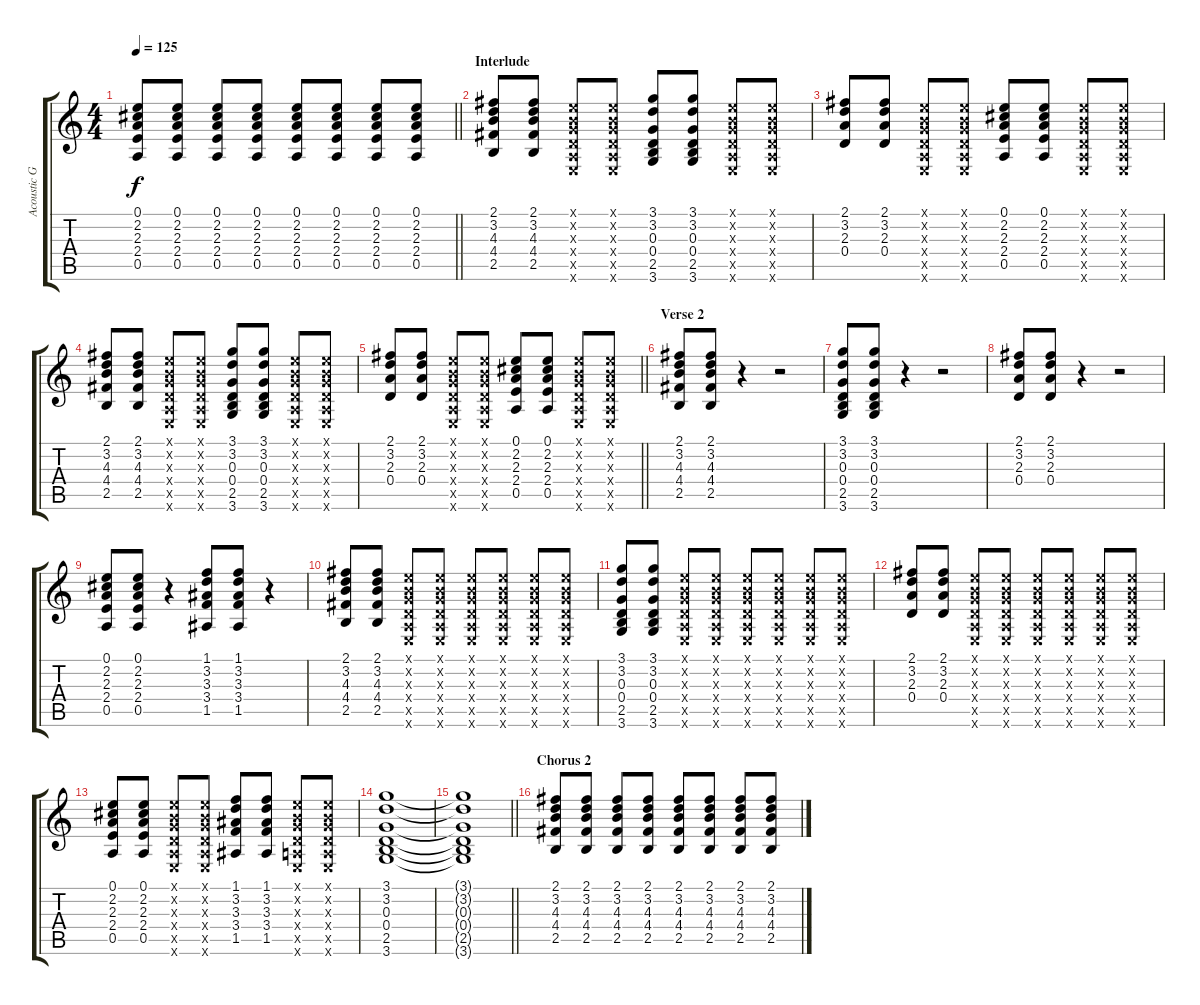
\track ("Acoustic Guitar" "Acoustic G") {instrument acousticguitarsteel}
\staff {score tabs}
\tuning (E4 B3 G3 D3 A2 E2) {hide}
\ts (4 4)
\tempo 125
\clef g2
\barLineRight lightlight
\ks c
(0.1 2.2 2.3 2.4 0.5).8{dy f} (0.1 2.2 2.3 2.4 0.5).8 (0.1 2.2 2.3 2.4 0.5).8 (0.1 2.2 2.3 2.4 0.5).8 (0.1 2.2 2.3 2.4 0.5).8 (0.1 2.2 2.3 2.4 0.5).8 (0.1 2.2 2.3 2.4 0.5).8 (0.1 2.2 2.3 2.4 0.5).8 |
\section ("" "Interlude")
(2.1 3.2 4.3 4.4 2.5).8 (2.1 3.2 4.3 4.4 2.5).8 (0.1{x} 0.2{x} 0.3{x} 0.4{x} 0.5{x} 0.6{x}).8 (0.1{x} 0.2{x} 0.3{x} 0.4{x} 0.5{x} 0.6{x}).8 (3.1 3.2 0.3 0.4 2.5 3.6).8 (3.1 3.2 0.3 0.4 2.5 3.6).8 (0.1{x} 0.2{x} 0.3{x} 0.4{x} 0.5{x} 0.6{x}).8 (0.1{x} 0.2{x} 0.3{x} 0.4{x} 0.5{x} 0.6{x}).8 |
(2.1 3.2 2.3 0.4).8 (2.1 3.2 2.3 0.4).8 (0.1{x} 0.2{x} 0.3{x} 0.4{x} 0.5{x} 0.6{x}).8 (0.1{x} 0.2{x} 0.3{x} 0.4{x} 0.5{x} 0.6{x}).8 (0.1 2.2 2.3 2.4 0.5).8 (0.1 2.2 2.3 2.4 0.5).8 (0.1{x} 0.2{x} 0.3{x} 0.4{x} 0.5{x} 0.6{x}).8 (0.1{x} 0.2{x} 0.3{x} 0.4{x} 0.5{x} 0.6{x}).8 |
(2.1 3.2 4.3 4.4 2.5).8 (2.1 3.2 4.3 4.4 2.5).8 (0.1{x} 0.2{x} 0.3{x} 0.4{x} 0.5{x} 0.6{x}).8 (0.1{x} 0.2{x} 0.3{x} 0.4{x} 0.5{x} 0.6{x}).8 (3.1 3.2 0.3 0.4 2.5 3.6).8 (3.1 3.2 0.3 0.4 2.5 3.6).8 (0.1{x} 0.2{x} 0.3{x} 0.4{x} 0.5{x} 0.6{x}).8 (0.1{x} 0.2{x} 0.3{x} 0.4{x} 0.5{x} 0.6{x}).8 |
\barLineRight lightlight
(2.1 3.2 2.3 0.4).8 (2.1 3.2 2.3 0.4).8 (0.1{x} 0.2{x} 0.3{x} 0.4{x} 0.5{x} 0.6{x}).8 (0.1{x} 0.2{x} 0.3{x} 0.4{x} 0.5{x} 0.6{x}).8 (0.1 2.2 2.3 2.4 0.5).8 (0.1 2.2 2.3 2.4 0.5).8 (0.1{x} 0.2{x} 0.3{x} 0.4{x} 0.5{x} 0.6{x}).8 (0.1{x} 0.2{x} 0.3{x} 0.4{x} 0.5{x} 0.6{x}).8 |
\section ("" "Verse 2")
(2.1 3.2 4.3 4.4 2.5).8 (2.1 3.2 4.3 4.4 2.5).8 r.4 r.2 |
(3.1 3.2 0.3 0.4 2.5 3.6).8 (3.1 3.2 0.3 0.4 2.5 3.6).8 r.4 r.2 |
(2.1 3.2 2.3 0.4).8 (2.1 3.2 2.3 0.4).8 r.4 r.2 |
(0.1 2.2 2.3 2.4 0.5).8 (0.1 2.2 2.3 2.4 0.5).8 r.4 (1.1 3.2 3.3 3.4 1.5).8 (1.1 3.2 3.3 3.4 1.5).8 r.4 |
(2.1 3.2 4.3 4.4 2.5).8 (2.1 3.2 4.3 4.4 2.5).8 (0.1{x} 0.2{x} 0.3{x} 0.4{x} 0.5{x} 0.6{x}).8 (0.1{x} 0.2{x} 0.3{x} 0.4{x} 0.5{x} 0.6{x}).8 (0.1{x} 0.2{x} 0.3{x} 0.4{x} 0.5{x} 0.6{x}).8 (0.1{x} 0.2{x} 0.3{x} 0.4{x} 0.5{x} 0.6{x}).8 (0.1{x} 0.2{x} 0.3{x} 0.4{x} 0.5{x} 0.6{x}).8 (0.1{x} 0.2{x} 0.3{x} 0.4{x} 0.5{x} 0.6{x}).8 |
(3.1 3.2 0.3 0.4 2.5 3.6).8 (3.1 3.2 0.3 0.4 2.5 3.6).8 (0.1{x} 0.2{x} 0.3{x} 0.4{x} 0.5{x} 0.6{x}).8 (0.1{x} 0.2{x} 0.3{x} 0.4{x} 0.5{x} 0.6{x}).8 (0.1{x} 0.2{x} 0.3{x} 0.4{x} 0.5{x} 0.6{x}).8 (0.1{x} 0.2{x} 0.3{x} 0.4{x} 0.5{x} 0.6{x}).8 (0.1{x} 0.2{x} 0.3{x} 0.4{x} 0.5{x} 0.6{x}).8 (0.1{x} 0.2{x} 0.3{x} 0.4{x} 0.5{x} 0.6{x}).8 |
(2.1 3.2 2.3 0.4).8 (2.1 3.2 2.3 0.4).8 (0.1{x} 0.2{x} 0.3{x} 0.4{x} 0.5{x} 0.6{x}).8 (0.1{x} 0.2{x} 0.3{x} 0.4{x} 0.5{x} 0.6{x}).8 (0.1{x} 0.2{x} 0.3{x} 0.4{x} 0.5{x} 0.6{x}).8 (0.1{x} 0.2{x} 0.3{x} 0.4{x} 0.5{x} 0.6{x}).8 (0.1{x} 0.2{x} 0.3{x} 0.4{x} 0.5{x} 0.6{x}).8 (0.1{x} 0.2{x} 0.3{x} 0.4{x} 0.5{x} 0.6{x}).8 |
(0.1 2.2 2.3 2.4 0.5).8 (0.1 2.2 2.3 2.4 0.5).8 (0.1{x} 0.2{x} 0.3{x} 0.4{x} 0.5{x} 0.6{x}).8 (0.1{x} 0.2{x} 0.3{x} 0.4{x} 0.5{x} 0.6{x}).8 (1.1 3.2 3.3 3.4 1.5).8 (1.1 3.2 3.3 3.4 1.5).8 (0.1{x} 0.2{x} 0.3{x} 0.4{x} 0.5{x} 0.6{x}).8 (0.1{x} 0.2{x} 0.3{x} 0.4{x} 0.5{x} 0.6{x}).8 |
(3.1 3.2 0.3 0.4 2.5 3.6).1 |
\barLineRight lightlight
(3.1{t} 3.2{t} 0.3{t} 0.4{t} 2.5{t} 3.6{t}).1 |
\section ("" "Chorus 2")
(2.1 3.2 4.3 4.4 2.5).8 (2.1 3.2 4.3 4.4 2.5).8 (2.1 3.2 4.3 4.4 2.5).8 (2.1 3.2 4.3 4.4 2.5).8 (2.1 3.2 4.3 4.4 2.5).8 (2.1 3.2 4.3 4.4 2.5).8 (2.1 3.2 4.3 4.4 2.5).8 (2.1 3.2 4.3 4.4 2.5).8
